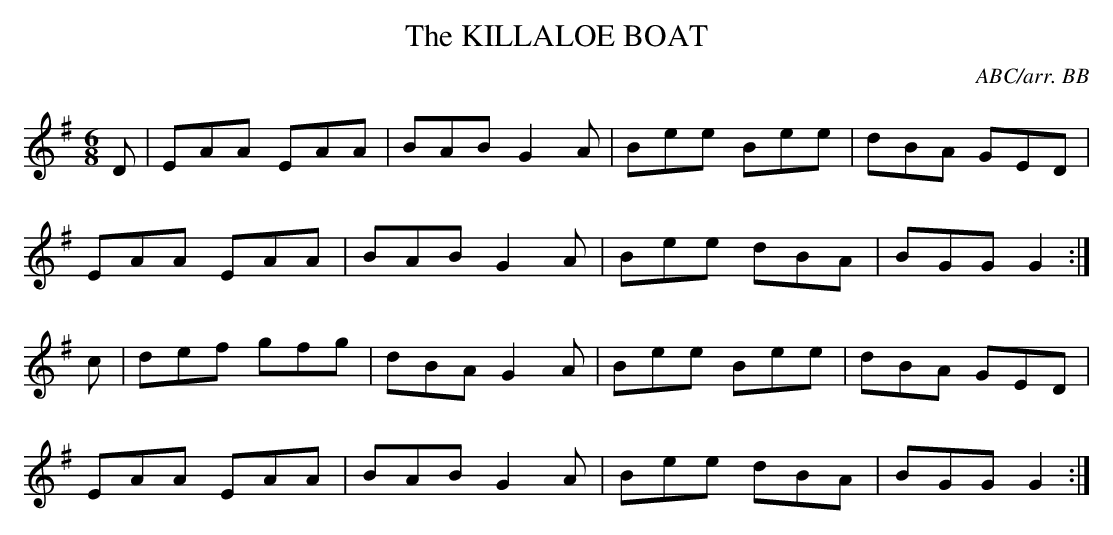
X:1
T:KILLALOE BOAT, The
C:ABC/arr. BB
L:1/8
M:6/8
K:G
D|EAA EAA|BAB G2A|Bee Bee|dBA GED|
EAA EAA|BAB G2A|Bee dBA|BGG G2:|
c|def gfg|dBA G2A|Bee Bee|dBA GED|
EAA EAA|BAB G2A|Bee dBA|BGG G2:|
